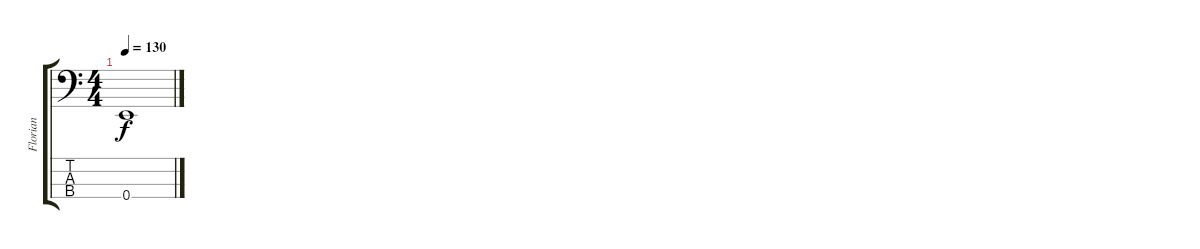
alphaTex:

\track ("Florian" "Florian") {instrument acousticguitarnylon}
\staff {score tabs}
\tuning (G2 D2 A1 E1) {hide}
\ts (4 4)
\tempo 130
\clef f4
\ks c
0.4.1{dy f}
